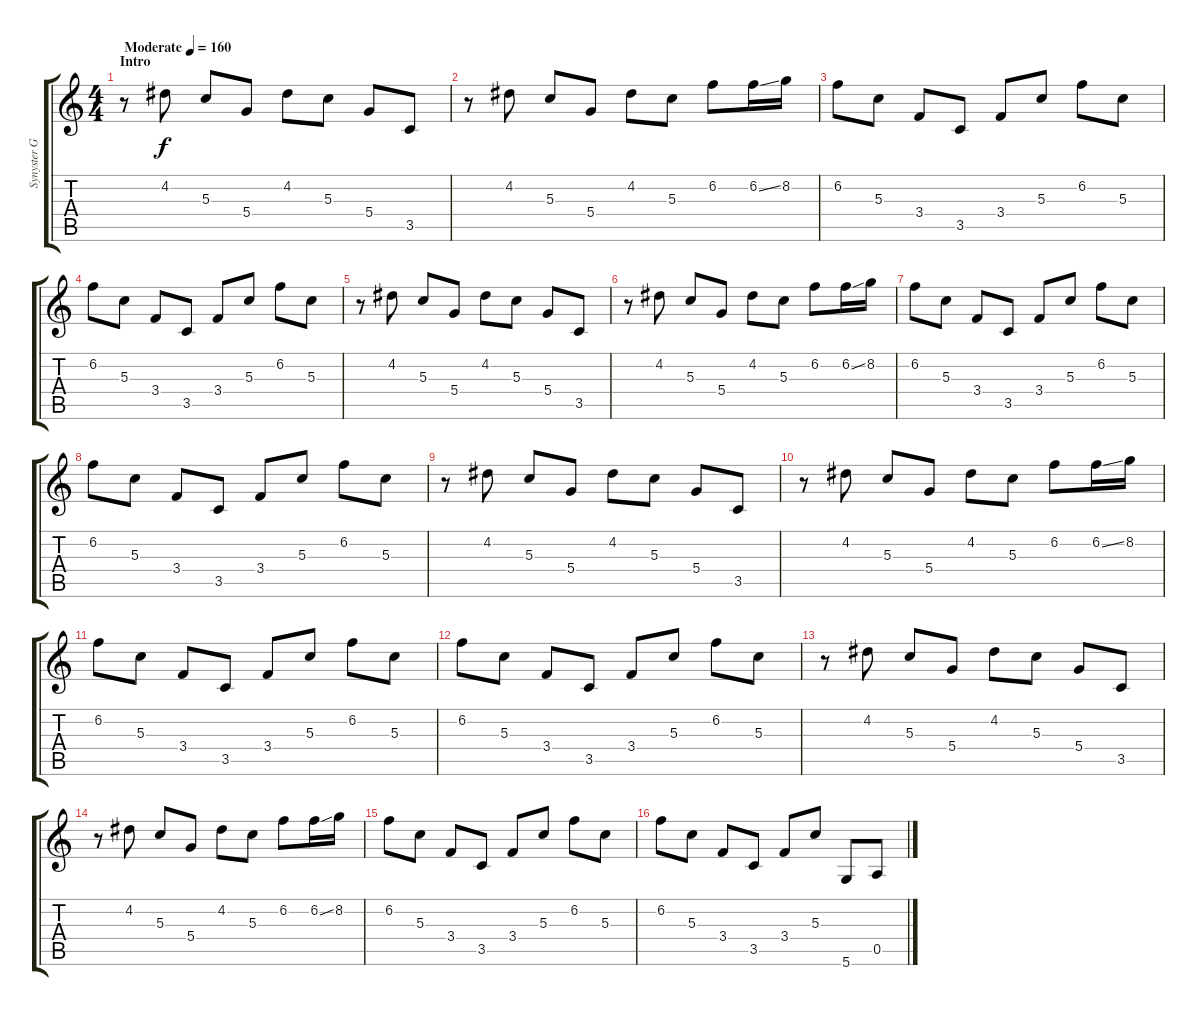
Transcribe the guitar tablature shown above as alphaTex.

\track ("Synyster Gates Acoustic" "Synyster G") {instrument acousticguitarsteel}
\staff {score tabs}
\tuning (E4 B3 G3 D3 A2 D2) {hide}
\ts (4 4)
\section ("" "Intro")
\tempo (160 "Moderate")
\clef g2
\ks c
r.8{dy f instrument acousticguitarsteel} 4.2.8 5.3.8 5.4.8 4.2.8 5.3.8 5.4.8 3.5.8 |
r.8 4.2.8 5.3.8 5.4.8 4.2.8 5.3.8 6.2.8 6.2{ss}.16 8.2.16 |
6.2.8 5.3.8 3.4.8 3.5.8 3.4.8 5.3.8 6.2.8 5.3.8 |
6.2.8 5.3.8 3.4.8 3.5.8 3.4.8 5.3.8 6.2.8 5.3.8 |
r.8 4.2.8 5.3.8 5.4.8 4.2.8 5.3.8 5.4.8 3.5.8 |
r.8 4.2.8 5.3.8 5.4.8 4.2.8 5.3.8 6.2.8 6.2{ss}.16 8.2.16 |
6.2.8 5.3.8 3.4.8 3.5.8 3.4.8 5.3.8 6.2.8 5.3.8 |
6.2.8 5.3.8 3.4.8 3.5.8 3.4.8 5.3.8 6.2.8 5.3.8 |
r.8 4.2.8 5.3.8 5.4.8 4.2.8 5.3.8 5.4.8 3.5.8 |
r.8 4.2.8 5.3.8 5.4.8 4.2.8 5.3.8 6.2.8 6.2{ss}.16 8.2.16 |
6.2.8 5.3.8 3.4.8 3.5.8 3.4.8 5.3.8 6.2.8 5.3.8 |
6.2.8 5.3.8 3.4.8 3.5.8 3.4.8 5.3.8 6.2.8 5.3.8 |
r.8 4.2.8 5.3.8 5.4.8 4.2.8 5.3.8 5.4.8 3.5.8 |
r.8 4.2.8 5.3.8 5.4.8 4.2.8 5.3.8 6.2.8 6.2{ss}.16 8.2.16 |
6.2.8 5.3.8 3.4.8 3.5.8 3.4.8 5.3.8 6.2.8 5.3.8 |
6.2.8 5.3.8 3.4.8 3.5.8 3.4.8 5.3.8 5.6.8 0.5.8
